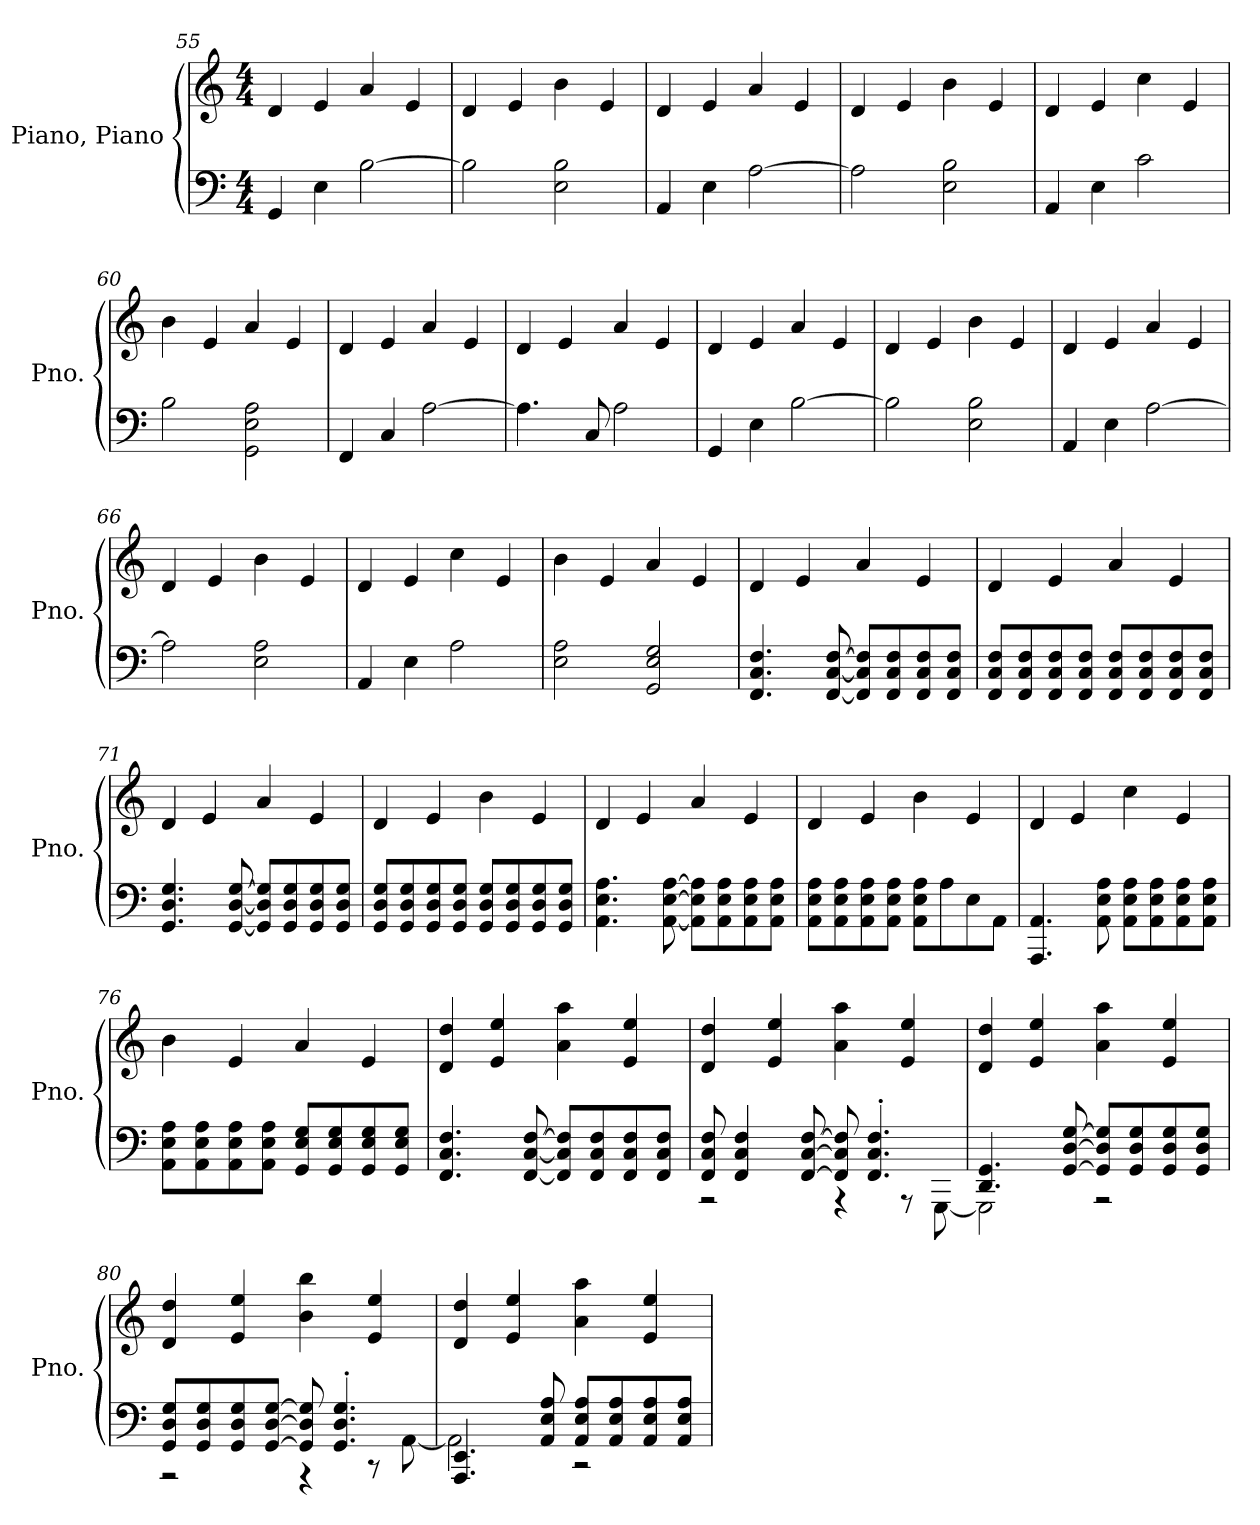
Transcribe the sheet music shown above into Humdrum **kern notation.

**kern	**kern
*part1	*part1
*staff2	*staff1
*I"Piano, Piano	*
*I'Pno.	*
*clefF4	*clefG2
*k[]	*k[]
*M4/4	*M4/4
=55	=55
4GG/	4d/
4E\	4e/
[2B\	4a/
.	4e/
=56	=56
2B\]	4d/
.	4e/
2E\ 2B\	4b\
.	4e/
=57	=57
4AA/	4d/
4E\	4e/
[2A\	4a/
.	4e/
!!LO:LB:g=z
=58	=58
2A\]	4d/
.	4e/
2E\ 2B\	4b\
.	4e/
=59	=59
4AA/	4d/
4E\	4e/
2c\	4cc\
.	4e/
=60	=60
2B\	4b\
.	4e/
2GG\ 2E\ 2A\	4a/
.	4e/
=61	=61
4FF/	4d/
4C/	4e/
[2A\	4a/
.	4e/
=62	=62
4.A\]	4d/
.	4e/
8C/	.
2A\	4a/
.	4e/
=63	=63
4GG/	4d/
4E\	4e/
[2B\	4a/
.	4e/
=64	=64
2B\]	4d/
.	4e/
2E\ 2B\	4b\
.	4e/
!!LO:LB:g=z
=65	=65
4AA/	4d/
4E\	4e/
[2A\	4a/
.	4e/
=66	=66
2A\]	4d/
.	4e/
2E\ 2A\	4b\
.	4e/
=67	=67
4AA/	4d/
4E\	4e/
2A\	4cc\
.	4e/
=68	=68
2E\ 2A\	4b\
.	4e/
2GG/ 2E/ 2G/	4a/
.	4e/
=69	=69
4.FF/ 4.C/ 4.F/	4d/
.	4e/
[8FF/ [8C/ [8F/	.
*	*MM126
8FF/] 8C/] 8F/]L	4a/
8FF/ 8C/ 8F/	.
8FF/ 8C/ 8F/	4e/
8FF/ 8C/ 8F/J	.
=70	=70
*	*MM127
8FF/ 8C/ 8F/L	4d/
8FF/ 8C/ 8F/	.
8FF/ 8C/ 8F/	4e/
8FF/ 8C/ 8F/J	.
*	*MM128
8FF/ 8C/ 8F/L	4a/
8FF/ 8C/ 8F/	.
8FF/ 8C/ 8F/	4e/
8FF/ 8C/ 8F/J	.
!!LO:LB:g=z
=71	=71
*	*MM129
4.GG/ 4.D/ 4.G/	4d/
.	4e/
[8GG/ [8D/ [8G/	.
*	*MM130
8GG/] 8D/] 8G/]L	4a/
8GG/ 8D/ 8G/	.
8GG/ 8D/ 8G/	4e/
8GG/ 8D/ 8G/J	.
=72	=72
*	*MM131
8GG/ 8D/ 8G/L	4d/
8GG/ 8D/ 8G/	.
8GG/ 8D/ 8G/	4e/
8GG/ 8D/ 8G/J	.
*	*MM132
8GG/ 8D/ 8G/L	4b\
8GG/ 8D/ 8G/	.
8GG/ 8D/ 8G/	4e/
8GG/ 8D/ 8G/J	.
=73	=73
*	*MM133
4.AA\ 4.E\ 4.A\	4d/
.	4e/
[8AA\ [8E\ [8A\	.
8AA\] 8E\] 8A\]L	4a/
8AA\ 8E\ 8A\	.
*	*MM134
8AA\ 8E\ 8A\	4e/
8AA\ 8E\ 8A\J	.
=74	=74
8AA\ 8E\ 8A\L	4d/
8AA\ 8E\ 8A\	.
*	*MM135
8AA\ 8E\ 8A\	4e/
8AA\ 8E\ 8A\J	.
8AA\ 8E\ 8A\L	4b\
8A\	.
*	*MM136
8E\	4e/
8AA\J	.
=75	=75
4.AAA/ 4.AA/	4d/
*	*MM137
.	4e/
8AA\ 8E\ 8A\	.
8AA\ 8E\ 8A\L	4cc\
8AA\ 8E\ 8A\	.
*	*MM138
8AA\ 8E\ 8A\	4e/
8AA\ 8E\ 8A\J	.
!!LO:PB:g=z
=76	=76
8AA\ 8E\ 8A\L	4b\
8AA\ 8E\ 8A\	.
*	*MM139
8AA\ 8E\ 8A\	4e/
8AA\ 8E\ 8A\J	.
8GG/ 8E/ 8G/L	4a/
8GG/ 8E/ 8G/	.
*	*MM140
8GG/ 8E/ 8G/	4e/
8GG/ 8E/ 8G/J	.
=77	=77
4.FF/ 4.C/ 4.F/	4d/ 4dd/
.	4e/ 4ee/
[8FF/ [8C/ [8F/	.
8FF/] 8C/] 8F/]L	4a\ 4aa\
8FF/ 8C/ 8F/	.
8FF/ 8C/ 8F/	4e/ 4ee/
8FF/ 8C/ 8F/J	.
=78	=78
*^	*
8FF/ 8C/ 8F/	2r	4d/ 4dd/
4FF/ 4C/ 4F/	.	.
.	.	4e/ 4ee/
[8FF/ [8C/ [8F/	.	.
8FF/] 8C/] 8F/]	4r	4a\ 4aa\
4.FF/' 4.C/' 4.F/'	.	.
.	8r	4e/ 4ee/
.	[8GGG\	.
=79	=79	=79
4.DD/ 4.GG/	2GGG\]	4d/ 4dd/
.	.	4e/ 4ee/
[8GG/ [8D/ [8G/	.	.
8GG/] 8D/] 8G/]L	2r	4a\ 4aa\
8GG/ 8D/ 8G/	.	.
8GG/ 8D/ 8G/	.	4e/ 4ee/
8GG/ 8D/ 8G/J	.	.
=80	=80	=80
8GG/ 8D/ 8G/L	2r	4d/ 4dd/
8GG/ 8D/ 8G/	.	.
8GG/ 8D/ 8G/	.	4e/ 4ee/
[8GG/ [8D/ [8G/J	.	.
8GG/] 8D/] 8G/]	4r	4b\ 4bb\
4.GG/' 4.D/' 4.G/'	.	.
.	8r	4e/ 4ee/
.	[8AA\	.
!!LO:LB:g=z
=81	=81	=81
4.AAA/ 4.EE/	2AA\]	4d/ 4dd/
.	.	4e/ 4ee/
8AA/ 8E/ 8A/	.	.
8AA/ 8E/ 8A/L	2r	4a\ 4aa\
8AA/ 8E/ 8A/	.	.
8AA/ 8E/ 8A/	.	4e/ 4ee/
8AA/ 8E/ 8A/J	.	.
*v	*v	*
=	=
*-	*-
